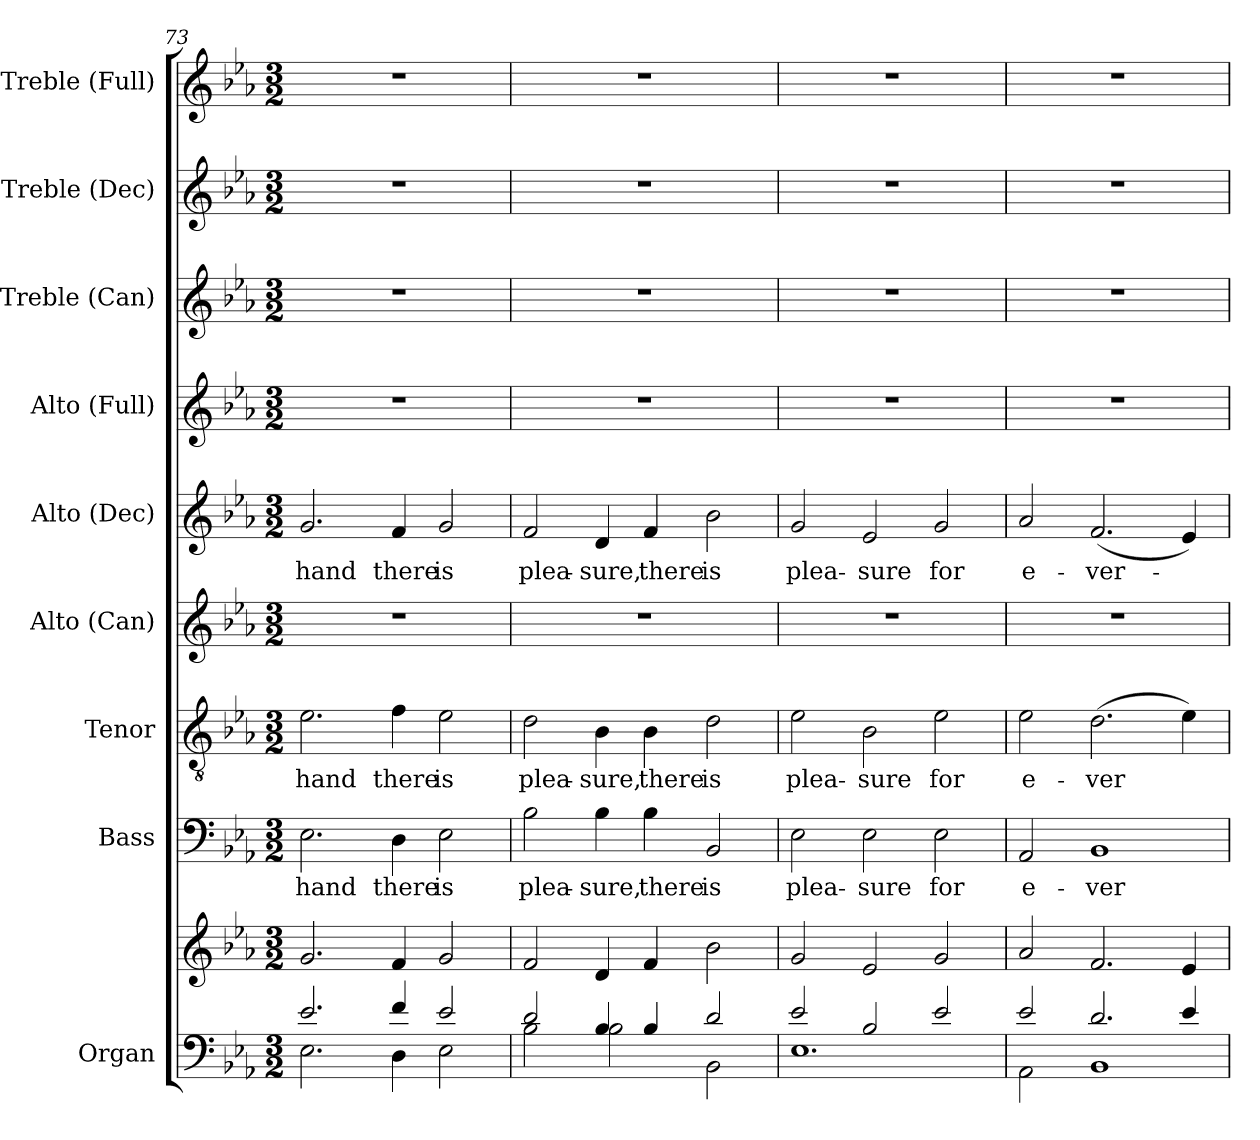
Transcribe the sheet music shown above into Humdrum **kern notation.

**kern	**kern	**kern	**text	**kern	**text	**kern	**kern	**text	**kern	**kern	**kern	**kern
*part9	*part9	*part8	*part8	*part7	*part7	*part6	*part5	*part5	*part4	*part3	*part2	*part1
*staff10	*staff9	*staff8	*staff8	*staff7	*staff7	*staff6	*staff5	*staff5	*staff4	*staff3	*staff2	*staff1
*I"Organ	*	*I"Bass	*	*I"Tenor	*	*I"Alto (Can)	*I"Alto (Dec)	*	*I"Alto (Full)	*I"Treble (Can)	*I"Treble (Dec)	*I"Treble (Full)
*I'Org.	*	*I'B.	*	*I'T.	*	*I'A. (C)	*I'A. (D)	*	*I'A. (F)	*I'Tr. (C)	*I'Tr. (D)	*I'Tr. (F)
*clefF4	*clefG2	*clefF4	*	*clefGv2	*	*clefG2	*clefG2	*	*clefG2	*clefG2	*clefG2	*clefG2
*	*	*	*	*ITrd7c12	*	*	*	*	*	*	*	*
*k[b-e-a-]	*k[b-e-a-]	*k[b-e-a-]	*	*k[b-e-a-]	*	*k[b-e-a-]	*k[b-e-a-]	*	*k[b-e-a-]	*k[b-e-a-]	*k[b-e-a-]	*k[b-e-a-]
*E-:	*E-:	*E-:	*	*E-:	*	*E-:	*E-:	*	*E-:	*E-:	*E-:	*E-:
*M3/2	*M3/2	*M3/2	*	*M3/2	*	*M3/2	*M3/2	*	*M3/2	*M3/2	*M3/2	*M3/2
=73	=73	=73	=73	=73	=73	=73	=73	=73	=73	=73	=73	=73
*^	*	*	*	*	*	*	*	*	*	*	*	*
!	!	!	!	!LO:LY:b:color=#000000	!	!	!	!	!	!	!	!	!
!	!	!	!	!	!	!LO:LY:b:color=#000000	!LO:N:vis=1	!	!	!	!	!	!
!	!	!	!	!	!	!	!	!	!LO:LY:b:color=#000000	!LO:N:vis=1	!LO:N:vis=1	!LO:N:vis=1	!LO:N:vis=1
2.e-i/	2.E-i\	2.gi/	2.E-i\	hand	2.E-i\	hand	1.r	2.gi/	hand	1.r	1.r	1.r	1.r
!	!	!	!	!LO:LY:b:color=#000000	!	!	!	!	!	!	!	!	!
!	!	!	!	!	!	!LO:LY:b:color=#000000	!	!	!	!	!	!	!
!	!	!	!	!	!	!	!	!	!LO:LY:b:color=#000000	!	!	!	!
4fi/	4Di\	4fi/	4Di\	there	4Fi\	there	.	4fi/	there	.	.	.	.
!	!	!	!	!LO:LY:b:color=#000000	!	!	!	!	!	!	!	!	!
!	!	!	!	!	!	!LO:LY:b:color=#000000	!	!	!	!	!	!	!
!	!	!	!	!	!	!	!	!	!LO:LY:b:color=#000000	!	!	!	!
2e-i/	2E-i\	2gi/	2E-i\	is	2E-i\	is	.	2gi/	is	.	.	.	.
=74	=74	=74	=74	=74	=74	=74	=74	=74	=74	=74	=74	=74	=74
!	!	!	!	!LO:LY:b:color=#000000	!	!	!	!	!	!	!	!	!
!	!	!	!	!	!	!LO:LY:b:color=#000000	!LO:N:vis=1	!	!	!	!	!	!
!	!	!	!	!	!	!	!	!	!LO:LY:b:color=#000000	!LO:N:vis=1	!LO:N:vis=1	!LO:N:vis=1	!LO:N:vis=1
2di/	2B-i\	2fi/	2B-i\	plea-	2Di\	plea-	1.r	2fi/	plea-	1.r	1.r	1.r	1.r
!	!	!	!	!LO:LY:b:color=#000000	!	!	!	!	!	!	!	!	!
!	!	!	!	!	!	!LO:LY:b:color=#000000	!	!	!	!	!	!	!
!	!	!	!	!	!	!	!	!	!LO:LY:b:color=#000000	!	!	!	!
4B-i/	2B-i\	4di/	4B-i\	-sure,	4BB-i\	-sure,	.	4di/	-sure,	.	.	.	.
!	!	!	!	!LO:LY:b:color=#000000	!	!	!	!	!	!	!	!	!
!	!	!	!	!	!	!LO:LY:b:color=#000000	!	!	!	!	!	!	!
!	!	!	!	!	!	!	!	!	!LO:LY:b:color=#000000	!	!	!	!
4B-i/	.	4fi/	4B-i\	there	4BB-i\	there	.	4fi/	there	.	.	.	.
!	!	!	!	!LO:LY:b:color=#000000	!	!	!	!	!	!	!	!	!
!	!	!	!	!	!	!LO:LY:b:color=#000000	!	!	!	!	!	!	!
!	!	!	!	!	!	!	!	!	!LO:LY:b:color=#000000	!	!	!	!
2di/	2BB-i\	2b-i\	2BB-i/	is	2Di\	is	.	2b-i\	is	.	.	.	.
=75	=75	=75	=75	=75	=75	=75	=75	=75	=75	=75	=75	=75	=75
!	!	!	!	!LO:LY:b:color=#000000	!	!	!	!	!	!	!	!	!
!	!	!	!	!	!	!LO:LY:b:color=#000000	!LO:N:vis=1	!	!	!	!	!	!
!	!	!	!	!	!	!	!	!	!LO:LY:b:color=#000000	!LO:N:vis=1	!LO:N:vis=1	!LO:N:vis=1	!LO:N:vis=1
2e-i/	1.E-i	2gi/	2E-i\	plea-	2E-i\	plea-	1.r	2gi/	plea-	1.r	1.r	1.r	1.r
!	!	!	!	!LO:LY:b:color=#000000	!	!	!	!	!	!	!	!	!
!	!	!	!	!	!	!LO:LY:b:color=#000000	!	!	!	!	!	!	!
!	!	!	!	!	!	!	!	!	!LO:LY:b:color=#000000	!	!	!	!
2B-i/	.	2e-i/	2E-i\	-sure	2BB-i\	-sure	.	2e-i/	-sure	.	.	.	.
!	!	!	!	!LO:LY:b:color=#000000	!	!	!	!	!	!	!	!	!
!	!	!	!	!	!	!LO:LY:b:color=#000000	!	!	!	!	!	!	!
!	!	!	!	!	!	!	!	!	!LO:LY:b:color=#000000	!	!	!	!
2e-i/	.	2gi/	2E-i\	for	2E-i\	for	.	2gi/	for	.	.	.	.
=76	=76	=76	=76	=76	=76	=76	=76	=76	=76	=76	=76	=76	=76
!	!	!	!	!LO:LY:b:color=#000000	!	!	!	!	!	!	!	!	!
!	!	!	!	!	!	!LO:LY:b:color=#000000	!LO:N:vis=1	!	!	!	!	!	!
!	!	!	!	!	!	!	!	!	!LO:LY:b:color=#000000	!LO:N:vis=1	!LO:N:vis=1	!LO:N:vis=1	!LO:N:vis=1
2e-i/	2AA-i\	2a-i/	2AA-i/	e-	2E-i\	e-	1.r	2a-i/	e-	1.r	1.r	1.r	1.r
!	!	!	!	!LO:LY:b:color=#000000	!	!	!	!	!	!	!	!	!
!	!	!	!	!	!	!LO:LY:b:color=#000000	!	!	!	!	!	!	!
!	!	!	!	!	!	!	!	!	!LO:LY:b:color=#000000	!	!	!	!
2.di/	1BB-i	2.fi/	1BB-i	-ver-	(2.Di\	-ver	.	(2.fi/	-ver-	.	.	.	.
4e-i/	.	4e-i/	.	.	4E-i\)	.	.	4e-i/)	.	.	.	.	.
*v	*v	*	*	*	*	*	*	*	*	*	*	*	*
=	=	=	=	=	=	=	=	=	=	=	=	=
*-	*-	*-	*-	*-	*-	*-	*-	*-	*-	*-	*-	*-
